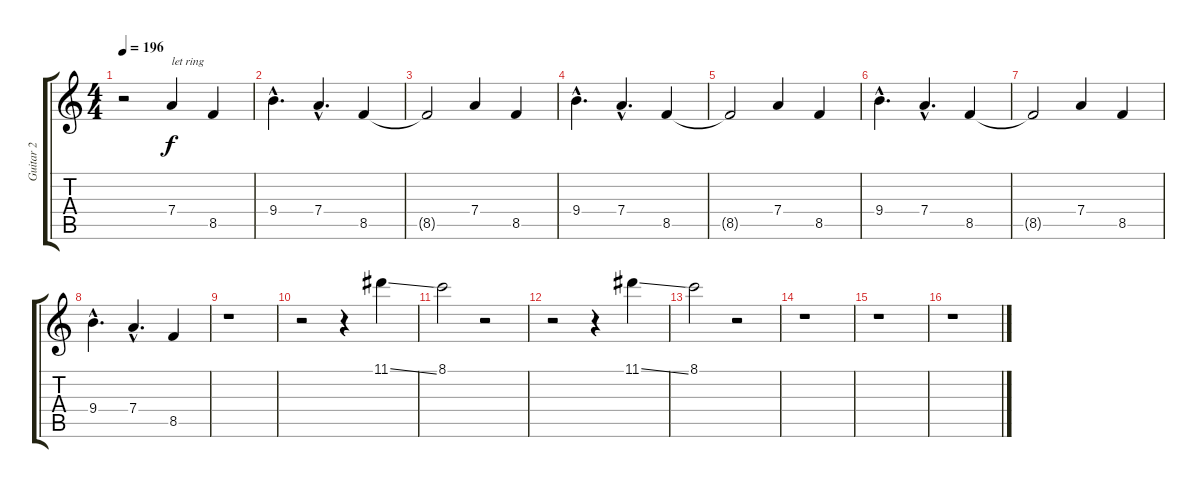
\track ("Guitar 2" "Guitar 2") {instrument distortionguitar}
\staff {score tabs}
\tuning (E4 B3 G3 D3 A2 E2) {hide}
\ts (4 4)
\tempo 196
\clef g2
\ks c
r.2{dy f instrument distortionguitar} 7.4.4{txt "let ring"} 8.5.4 |
9.4{hac}.4{d} 7.4{hac}.4{d} 8.5.4 |
8.5{t}.2 7.4.4 8.5.4 |
9.4{hac}.4{d} 7.4{hac}.4{d} 8.5.4 |
8.5{t}.2 7.4.4 8.5.4 |
9.4{hac}.4{d} 7.4{hac}.4{d} 8.5.4 |
8.5{t}.2 7.4.4 8.5.4 |
9.4{hac}.4{d} 7.4{hac}.4{d} 8.5.4 |
r.1 |
r.2 r.4 11.1{ss}.4 |
8.1.2 r.2 |
r.2 r.4 11.1{ss}.4 |
8.1.2 r.2 |
r.1 |
r.1 |
r.1
